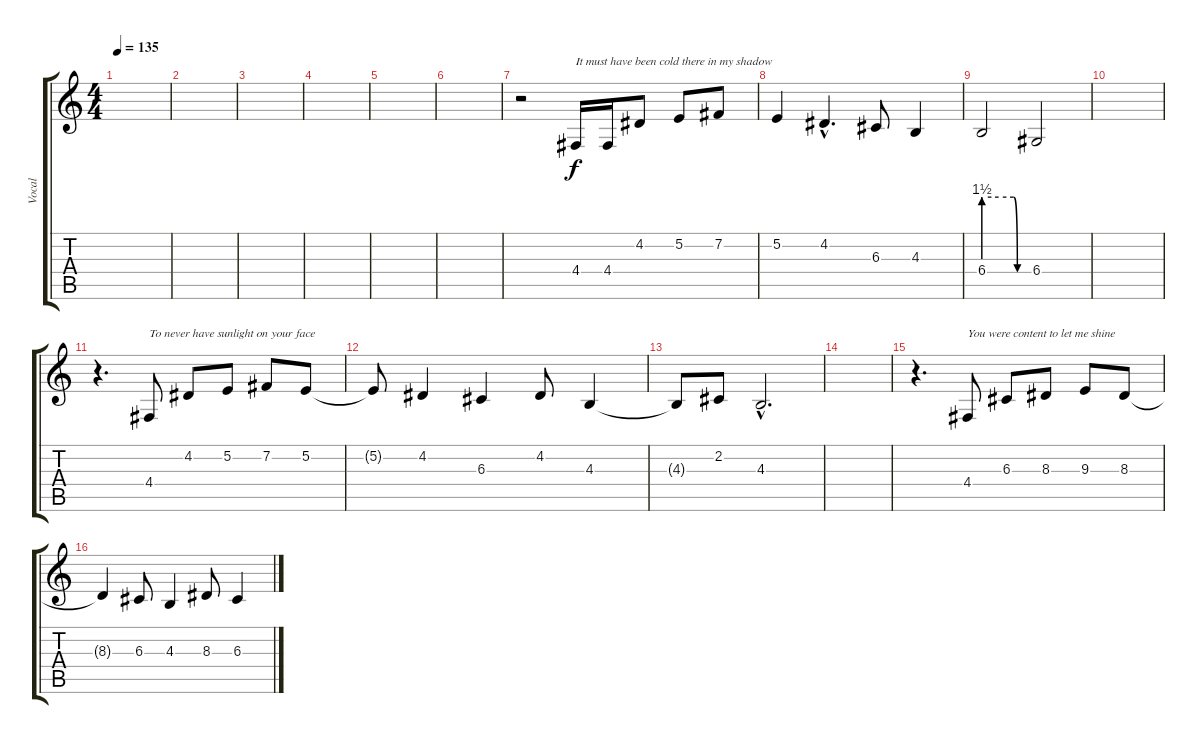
\track ("Vocal" "Vocal") {instrument lead6voice}
\staff {score tabs}
\tuning (E4 B3 G3 D3 A2 E2) {hide}
\ts (4 4)
\tempo 135
\clef g2
\ks c
|
|
|
|
|
|
r.2 4.4.16{txt "It must have been cold there in my shadow"} 4.4.16 4.2.8 5.2.8 7.2.8 |
5.2.4 4.2{hac}.4{d} 6.3.8 4.3.4 |
6.4{be (custom 0 6 20 6 40 6 45 0 60 0)}.2 6.4.2 |
|
r.4{d} 4.4.8{txt "To never have sunlight on your face "} 4.2.8 5.2.8 7.2.8 5.2.8 |
5.2{t}.8 4.2.4 6.3.4 4.2.8 4.3.4 |
4.3{t}.8 2.2.8 4.3{hac}.2{d} |
|
r.4{d} 4.4.8{txt "You were content to let me shine "} 6.3.8 8.3.8 9.3.8 8.3.8 |
8.3{t}.4 6.3.8 4.3.4 8.3.8 6.3.4
